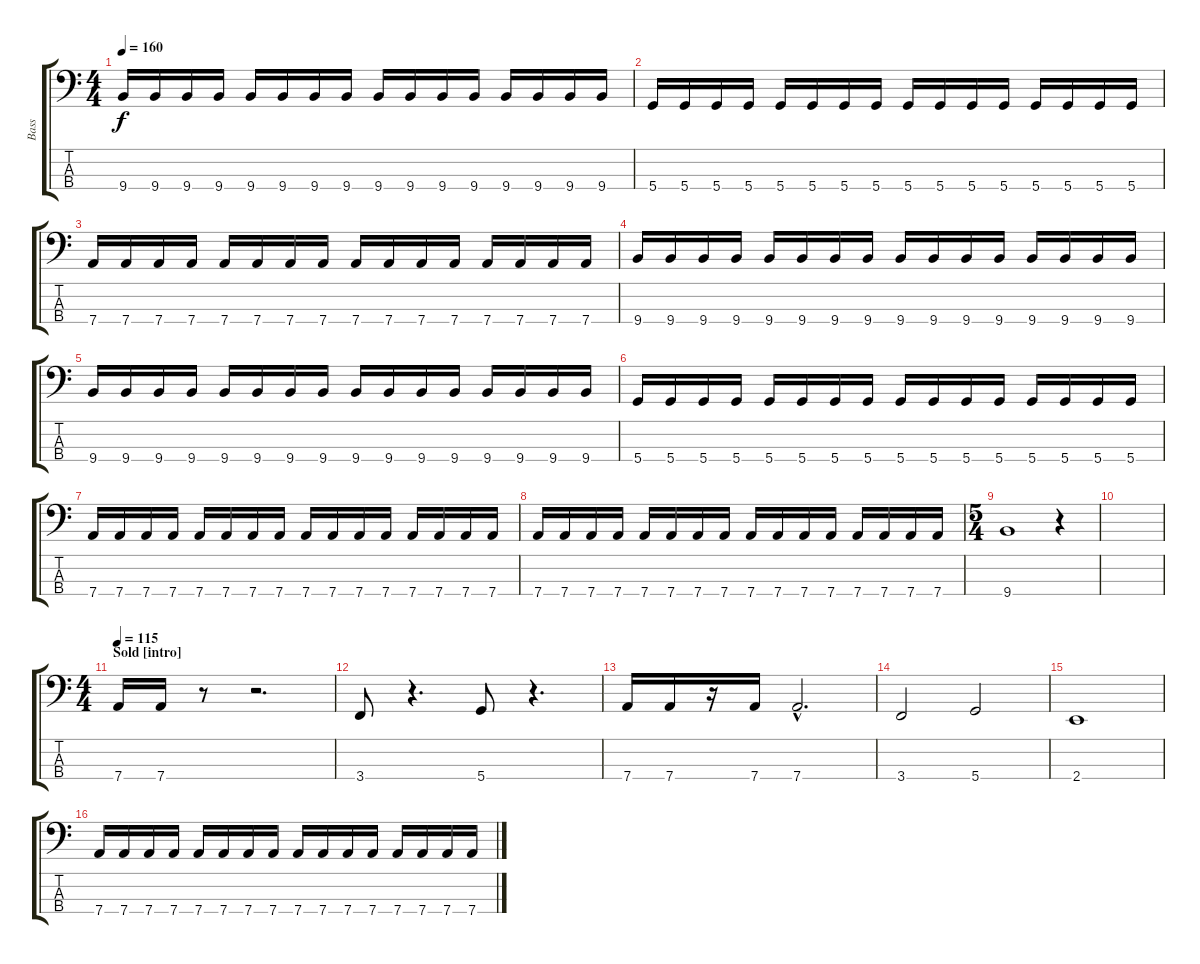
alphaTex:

\track ("Bass" "Bass") {instrument electricbassfinger}
\staff {score tabs}
\tuning (G2 D2 A1 D1) {hide}
\ts (4 4)
\tempo 160
\clef f4
\ks c
9.4.16{dy f} 9.4.16 9.4.16 9.4.16 9.4.16 9.4.16 9.4.16 9.4.16 9.4.16 9.4.16 9.4.16 9.4.16 9.4.16 9.4.16 9.4.16 9.4.16 |
5.4.16 5.4.16 5.4.16 5.4.16 5.4.16 5.4.16 5.4.16 5.4.16 5.4.16 5.4.16 5.4.16 5.4.16 5.4.16 5.4.16 5.4.16 5.4.16 |
7.4.16 7.4.16 7.4.16 7.4.16 7.4.16 7.4.16 7.4.16 7.4.16 7.4.16 7.4.16 7.4.16 7.4.16 7.4.16 7.4.16 7.4.16 7.4.16 |
9.4.16 9.4.16 9.4.16 9.4.16 9.4.16 9.4.16 9.4.16 9.4.16 9.4.16 9.4.16 9.4.16 9.4.16 9.4.16 9.4.16 9.4.16 9.4.16 |
9.4.16 9.4.16 9.4.16 9.4.16 9.4.16 9.4.16 9.4.16 9.4.16 9.4.16 9.4.16 9.4.16 9.4.16 9.4.16 9.4.16 9.4.16 9.4.16 |
5.4.16 5.4.16 5.4.16 5.4.16 5.4.16 5.4.16 5.4.16 5.4.16 5.4.16 5.4.16 5.4.16 5.4.16 5.4.16 5.4.16 5.4.16 5.4.16 |
7.4.16 7.4.16 7.4.16 7.4.16 7.4.16 7.4.16 7.4.16 7.4.16 7.4.16 7.4.16 7.4.16 7.4.16 7.4.16 7.4.16 7.4.16 7.4.16 |
7.4.16 7.4.16 7.4.16 7.4.16 7.4.16 7.4.16 7.4.16 7.4.16 7.4.16 7.4.16 7.4.16 7.4.16 7.4.16 7.4.16 7.4.16 7.4.16 |
\ts (5 4)
9.4.1 r.4 |
|
\ts (4 4)
\section ("" "Sold [intro]")
\tempo 115
7.4.16 7.4.16 r.8 r.2{d} |
3.4.8 r.4{d} 5.4.8 r.4{d} |
7.4.16 7.4.16 r.16 7.4.16 7.4{hac}.2{d} |
3.4.2 5.4.2 |
2.4.1 |
7.4.16 7.4.16 7.4.16 7.4.16 7.4.16 7.4.16 7.4.16 7.4.16 7.4.16 7.4.16 7.4.16 7.4.16 7.4.16 7.4.16 7.4.16 7.4.16
